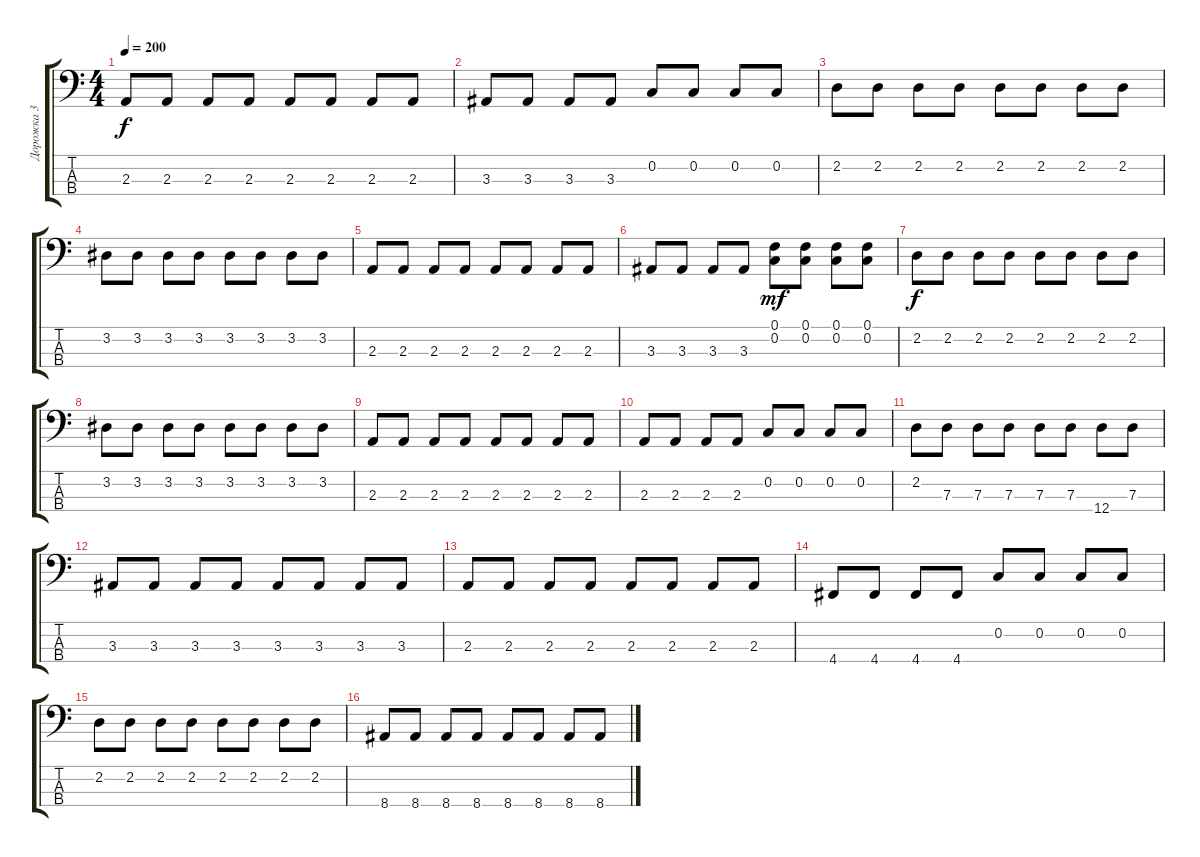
\track ("Дорожка 3" "Дорожка 3") {instrument electricbasspick}
\staff {score tabs}
\tuning (F2 C2 G1 D1) {hide}
\ts (4 4)
\tempo 200
\clef f4
\ks c
2.3.8{dy f} 2.3.8 2.3.8 2.3.8 2.3.8 2.3.8 2.3.8 2.3.8 |
3.3.8 3.3.8 3.3.8 3.3.8 0.2.8 0.2.8 0.2.8 0.2.8 |
2.2.8 2.2.8 2.2.8 2.2.8 2.2.8 2.2.8 2.2.8 2.2.8 |
3.2.8 3.2.8 3.2.8 3.2.8 3.2.8 3.2.8 3.2.8 3.2.8 |
2.3.8 2.3.8 2.3.8 2.3.8 2.3.8 2.3.8 2.3.8 2.3.8 |
3.3.8 3.3.8 3.3.8 3.3.8 (0.1 0.2).8{dy mf} (0.1 0.2).8 (0.1 0.2).8 (0.1 0.2).8 |
2.2.8{dy f} 2.2.8 2.2.8 2.2.8 2.2.8 2.2.8 2.2.8 2.2.8 |
3.2.8 3.2.8 3.2.8 3.2.8 3.2.8 3.2.8 3.2.8 3.2.8 |
2.3.8 2.3.8 2.3.8 2.3.8 2.3.8 2.3.8 2.3.8 2.3.8 |
2.3.8 2.3.8 2.3.8 2.3.8 0.2.8 0.2.8 0.2.8 0.2.8 |
2.2.8 7.3.8 7.3.8 7.3.8 7.3.8 7.3.8 12.4.8 7.3.8 |
3.3.8 3.3.8 3.3.8 3.3.8 3.3.8 3.3.8 3.3.8 3.3.8 |
2.3.8 2.3.8 2.3.8 2.3.8 2.3.8 2.3.8 2.3.8 2.3.8 |
4.4.8 4.4.8 4.4.8 4.4.8 0.2.8 0.2.8 0.2.8 0.2.8 |
2.2.8 2.2.8 2.2.8 2.2.8 2.2.8 2.2.8 2.2.8 2.2.8 |
8.4.8 8.4.8 8.4.8 8.4.8 8.4.8 8.4.8 8.4.8 8.4.8
